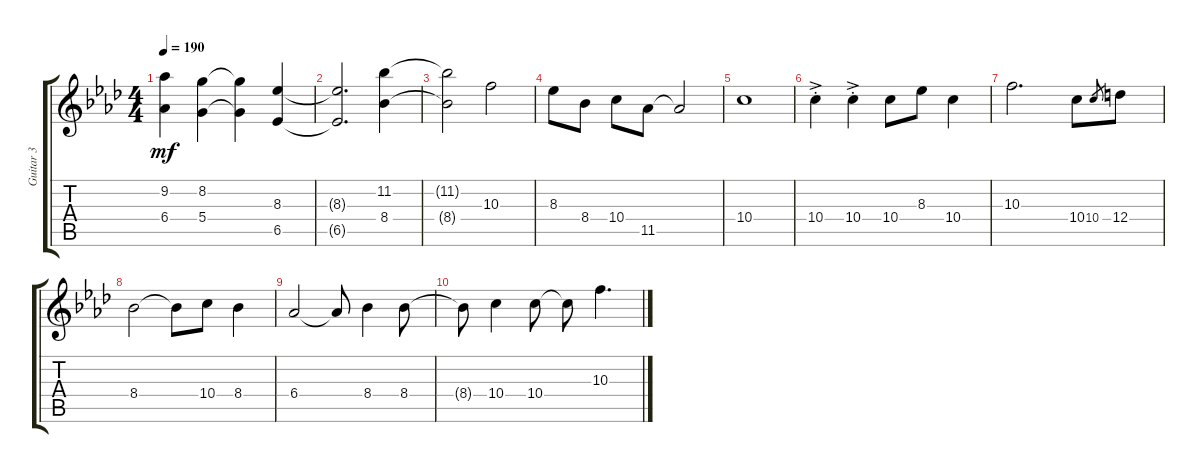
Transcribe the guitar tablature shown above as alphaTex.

\track ("Guitar 3" "Guitar 3") {instrument distortionguitar}
\staff {score tabs}
\tuning (E4 B3 G3 D3 A2 E2) {hide}
\ts (4 4)
\tempo 190
\clef g2
\ks ab
(9.2 6.4).4{dy mf} (8.2 5.4).4 (8.2{t} 5.4{t}).4 (8.3 6.5).4 |
(8.3{t} 6.5{t}).2{d} (11.2 8.4).4 |
(11.2{t} 8.4{t}).2 10.3.2 |
8.3.8 8.4.8 10.4.8 11.5.8 11.5{t}.2 |
10.4.1 |
10.4{ac st}.4 10.4{ac st}.4 10.4.8 8.3.8 10.4.4 |
10.3.2{d} 10.4.8 10.4.8{gr} 12.4.8 |
8.4.2 8.4{t}.8 10.4.8 8.4.4 |
6.4.2 6.4{t}.8 8.4.4 8.4.8 |
8.4{t}.8 10.4.4 10.4.8 10.4{t}.8 10.3.4{d}
